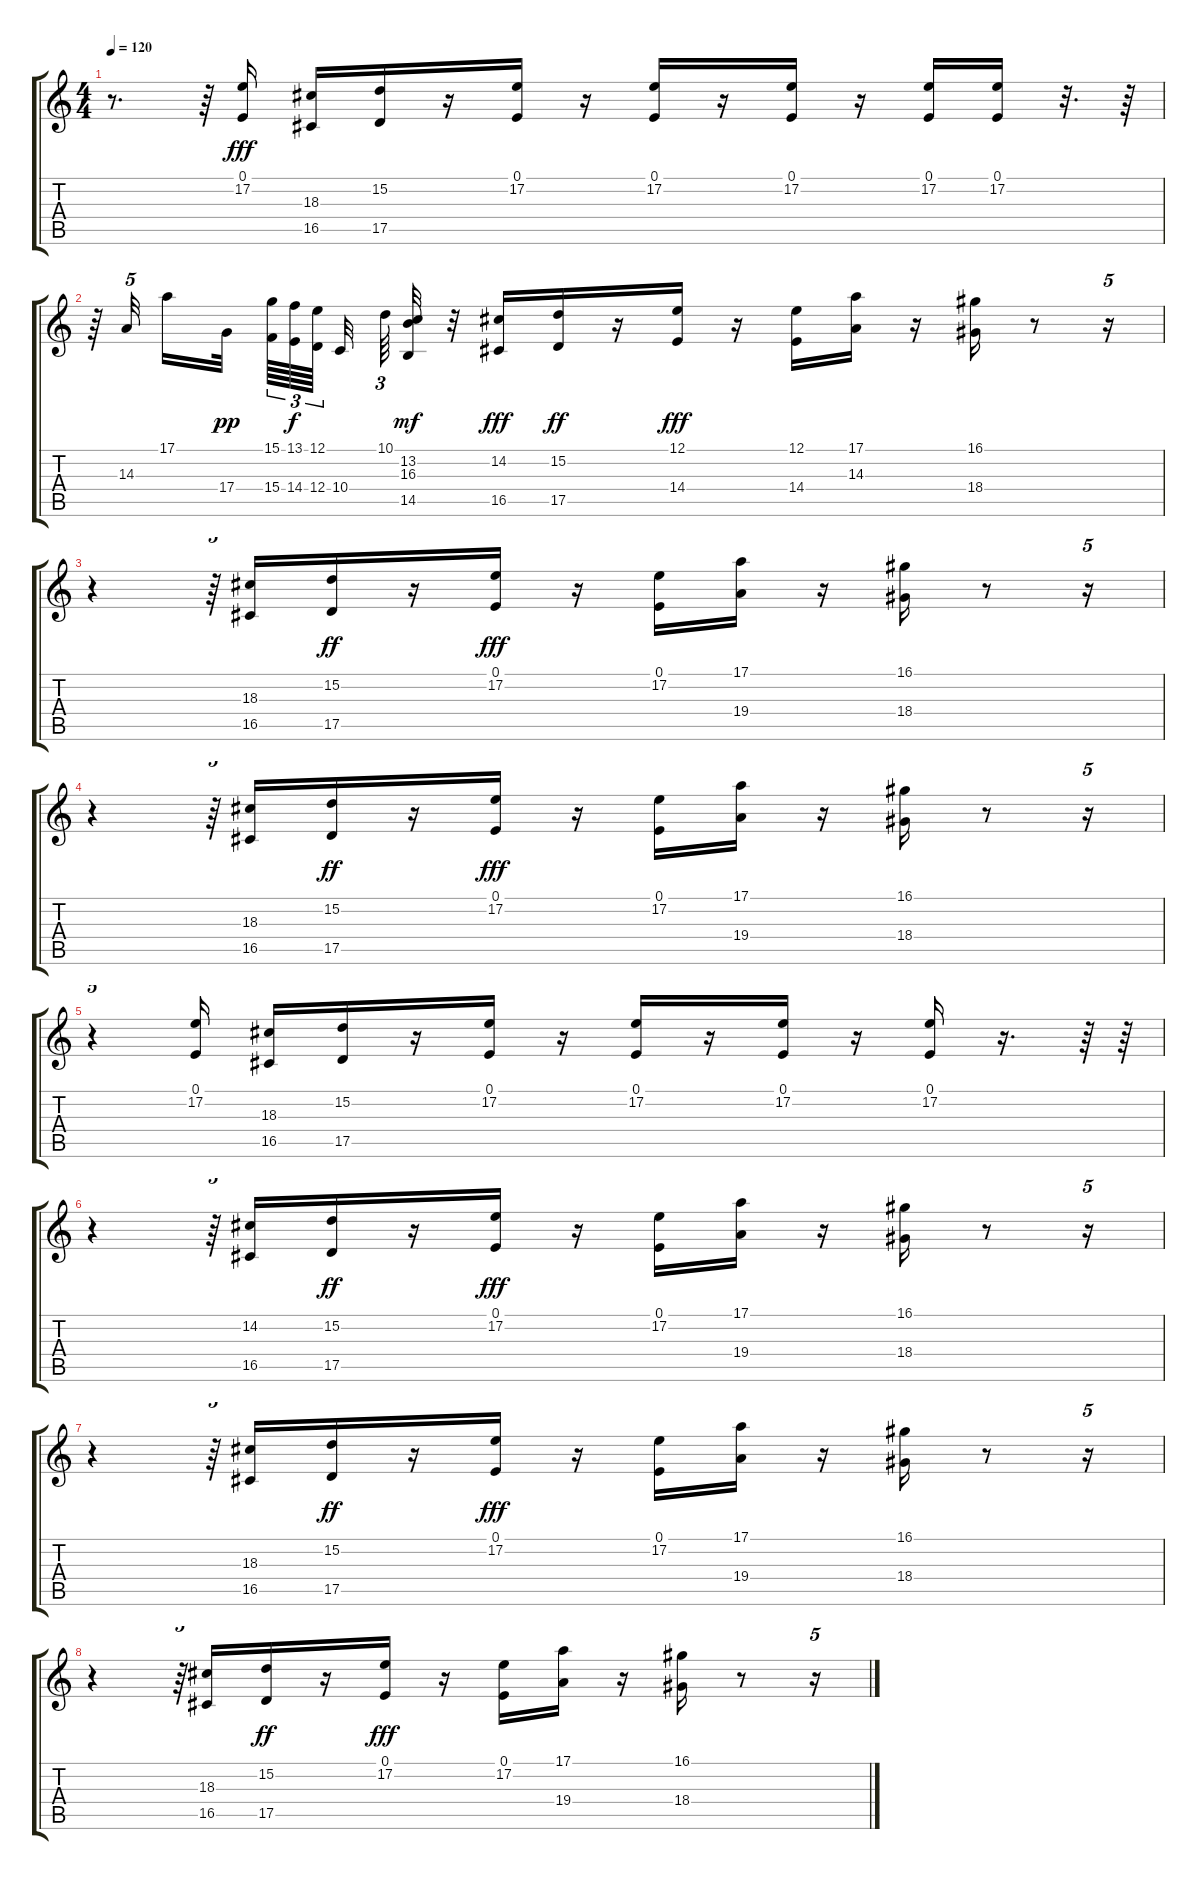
\track "" {instrument brasssection}
\staff {score tabs}
\tuning (E4 B3 G3 D3 A2 E2) {hide}
\ts (4 4)
\tempo 120
\clef g2
\ks c
r.8{d dy fff} r.64 (0.1 17.2).16 (18.3 16.5).16 (15.2 17.5).16 r.16 (0.1 17.2).16 r.16 (0.1 17.2).16 r.16 (0.1 17.2).16 r.16 (0.1 17.2).16 (0.1 17.2).16 r.32{d} r.64 |
r.64 14.3.32{tu (5 4)} 17.1.16 17.4.32{dy pp} (15.1 15.4).64{tu (3 2)} (13.1 14.4).64{tu (3 2) dy f} (12.1 12.4).64{tu (3 2)} 10.4.32 10.1.64{tu (3 2)} (13.2 16.3 14.5).32{dy mf} r.32 (14.2 16.5).16{dy fff} (15.2 17.5).16{dy ff} r.16 (12.1 14.4).16{dy fff} r.16 (12.1 14.4).16 (17.1 14.3).16 r.16 (16.1 18.4).16 r.8 r.16{tu (5 4)} |
r.4 r.64{tu (5 4)} (18.3 16.5).16 (15.2 17.5).16{dy ff} r.16 (0.1 17.2).16{dy fff} r.16 (0.1 17.2).16 (17.1 19.4).16 r.16 (16.1 18.4).16 r.8 r.16{tu (5 4)} |
r.4 r.64{tu (5 4)} (18.3 16.5).16 (15.2 17.5).16{dy ff} r.16 (0.1 17.2).16{dy fff} r.16 (0.1 17.2).16 (17.1 19.4).16 r.16 (16.1 18.4).16 r.8 r.16{tu (5 4)} |
r.4{tu (5 4)} (0.1 17.2).16 (18.3 16.5).16 (15.2 17.5).16 r.16 (0.1 17.2).16 r.16 (0.1 17.2).16 r.16 (0.1 17.2).16 r.16 (0.1 17.2).16 r.16{d} r.64 r.64 |
r.4 r.64{tu (5 4)} (14.2 16.5).16 (15.2 17.5).16{dy ff} r.16 (0.1 17.2).16{dy fff} r.16 (0.1 17.2).16 (17.1 19.4).16 r.16 (16.1 18.4).16 r.8 r.16{tu (5 4)} |
r.4 r.64{tu (5 4)} (18.3 16.5).16 (15.2 17.5).16{dy ff} r.16 (0.1 17.2).16{dy fff} r.16 (0.1 17.2).16 (17.1 19.4).16 r.16 (16.1 18.4).16 r.8 r.16{tu (5 4)} |
r.4 r.64{tu (5 4)} (18.3 16.5).16 (15.2 17.5).16{dy ff} r.16 (0.1 17.2).16{dy fff} r.16 (0.1 17.2).16 (17.1 19.4).16 r.16 (16.1 18.4).16 r.8 r.16{tu (5 4)}
